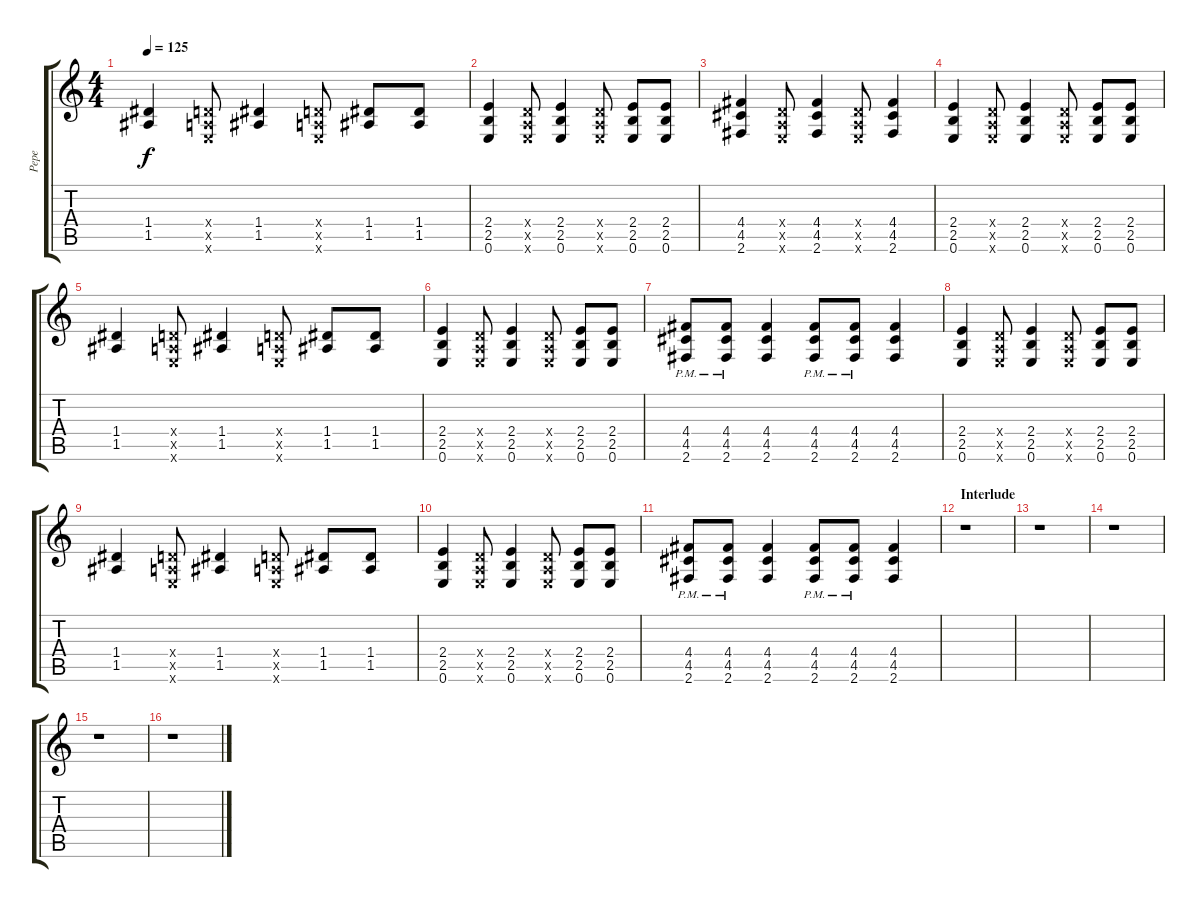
\track ("Pepe" "Pepe") {instrument distortionguitar}
\staff {score tabs}
\tuning (E4 B3 G3 D3 A2 E2) {hide}
\ts (4 4)
\tempo 125
\clef g2
\ks c
(1.4 1.5).4{dy f} (0.4{x} 0.5{x} 0.6{x}).8 (1.4 1.5).4 (0.4{x} 0.5{x} 0.6{x}).8 (1.4 1.5).8 (1.4 1.5).8 |
(2.4 2.5 0.6).4 (0.4{x} 0.5{x} 0.6{x}).8 (2.4 2.5 0.6).4 (0.4{x} 0.5{x} 0.6{x}).8 (2.4 2.5 0.6).8 (2.4 2.5 0.6).8 |
(4.4 4.5 2.6).4 (0.4{x} 0.5{x} 0.6{x}).8 (4.4 4.5 2.6).4 (0.4{x} 0.5{x} 0.6{x}).8 (4.4 4.5 2.6).4 |
(2.4 2.5 0.6).4 (0.4{x} 0.5{x} 0.6{x}).8 (2.4 2.5 0.6).4 (0.4{x} 0.5{x} 0.6{x}).8 (2.4 2.5 0.6).8 (2.4 2.5 0.6).8 |
(1.4 1.5).4 (0.4{x} 0.5{x} 0.6{x}).8 (1.4 1.5).4 (0.4{x} 0.5{x} 0.6{x}).8 (1.4 1.5).8 (1.4 1.5).8 |
(2.4 2.5 0.6).4 (0.4{x} 0.5{x} 0.6{x}).8 (2.4 2.5 0.6).4 (0.4{x} 0.5{x} 0.6{x}).8 (2.4 2.5 0.6).8 (2.4 2.5 0.6).8 |
(4.4{pm} 4.5{pm} 2.6{pm}).8 (4.4{pm} 4.5{pm} 2.6{pm}).8 (4.4 4.5 2.6).4 (4.4{pm} 4.5{pm} 2.6{pm}).8 (4.4{pm} 4.5{pm} 2.6{pm}).8 (4.4 4.5 2.6).4 |
(2.4 2.5 0.6).4 (0.4{x} 0.5{x} 0.6{x}).8 (2.4 2.5 0.6).4 (0.4{x} 0.5{x} 0.6{x}).8 (2.4 2.5 0.6).8 (2.4 2.5 0.6).8 |
(1.4 1.5).4 (0.4{x} 0.5{x} 0.6{x}).8 (1.4 1.5).4 (0.4{x} 0.5{x} 0.6{x}).8 (1.4 1.5).8 (1.4 1.5).8 |
(2.4 2.5 0.6).4 (0.4{x} 0.5{x} 0.6{x}).8 (2.4 2.5 0.6).4 (0.4{x} 0.5{x} 0.6{x}).8 (2.4 2.5 0.6).8 (2.4 2.5 0.6).8 |
(4.4{pm} 4.5{pm} 2.6{pm}).8 (4.4{pm} 4.5{pm} 2.6{pm}).8 (4.4 4.5 2.6).4 (4.4{pm} 4.5{pm} 2.6{pm}).8 (4.4{pm} 4.5{pm} 2.6{pm}).8 (4.4 4.5 2.6).4 |
\section ("" "Interlude")
r.1 |
r.1 |
r.1 |
r.1 |
r.1
